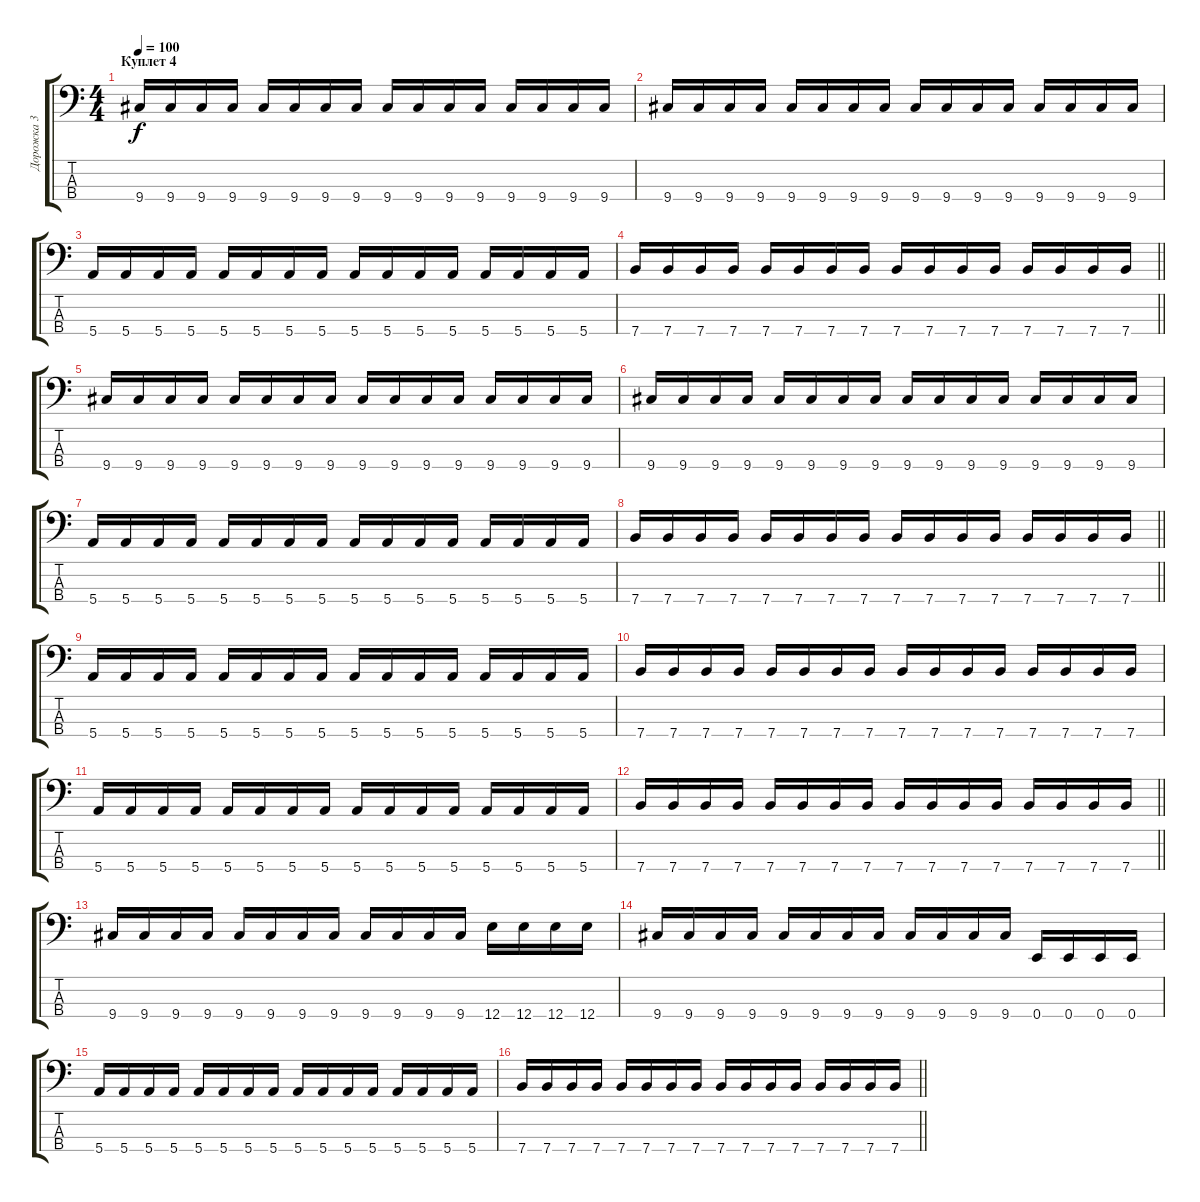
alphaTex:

\track ("Дорожка 3" "Дорожка 3") {instrument electricbassfinger}
\staff {score tabs}
\tuning (G2 D2 A1 E1) {hide}
\ts (4 4)
\section ("" "Куплет 4")
\tempo 100
\clef f4
\ks c
9.4.16{dy f} 9.4.16 9.4.16 9.4.16 9.4.16 9.4.16 9.4.16 9.4.16 9.4.16 9.4.16 9.4.16 9.4.16 9.4.16 9.4.16 9.4.16 9.4.16 |
9.4.16 9.4.16 9.4.16 9.4.16 9.4.16 9.4.16 9.4.16 9.4.16 9.4.16 9.4.16 9.4.16 9.4.16 9.4.16 9.4.16 9.4.16 9.4.16 |
5.4.16 5.4.16 5.4.16 5.4.16 5.4.16 5.4.16 5.4.16 5.4.16 5.4.16 5.4.16 5.4.16 5.4.16 5.4.16 5.4.16 5.4.16 5.4.16 |
\barLineRight lightlight
7.4.16 7.4.16 7.4.16 7.4.16 7.4.16 7.4.16 7.4.16 7.4.16 7.4.16 7.4.16 7.4.16 7.4.16 7.4.16 7.4.16 7.4.16 7.4.16 |
9.4.16 9.4.16 9.4.16 9.4.16 9.4.16 9.4.16 9.4.16 9.4.16 9.4.16 9.4.16 9.4.16 9.4.16 9.4.16 9.4.16 9.4.16 9.4.16 |
9.4.16 9.4.16 9.4.16 9.4.16 9.4.16 9.4.16 9.4.16 9.4.16 9.4.16 9.4.16 9.4.16 9.4.16 9.4.16 9.4.16 9.4.16 9.4.16 |
5.4.16 5.4.16 5.4.16 5.4.16 5.4.16 5.4.16 5.4.16 5.4.16 5.4.16 5.4.16 5.4.16 5.4.16 5.4.16 5.4.16 5.4.16 5.4.16 |
\barLineRight lightlight
7.4.16 7.4.16 7.4.16 7.4.16 7.4.16 7.4.16 7.4.16 7.4.16 7.4.16 7.4.16 7.4.16 7.4.16 7.4.16 7.4.16 7.4.16 7.4.16 |
5.4.16 5.4.16 5.4.16 5.4.16 5.4.16 5.4.16 5.4.16 5.4.16 5.4.16 5.4.16 5.4.16 5.4.16 5.4.16 5.4.16 5.4.16 5.4.16 |
7.4.16 7.4.16 7.4.16 7.4.16 7.4.16 7.4.16 7.4.16 7.4.16 7.4.16 7.4.16 7.4.16 7.4.16 7.4.16 7.4.16 7.4.16 7.4.16 |
5.4.16 5.4.16 5.4.16 5.4.16 5.4.16 5.4.16 5.4.16 5.4.16 5.4.16 5.4.16 5.4.16 5.4.16 5.4.16 5.4.16 5.4.16 5.4.16 |
\barLineRight lightlight
7.4.16 7.4.16 7.4.16 7.4.16 7.4.16 7.4.16 7.4.16 7.4.16 7.4.16 7.4.16 7.4.16 7.4.16 7.4.16 7.4.16 7.4.16 7.4.16 |
9.4.16 9.4.16 9.4.16 9.4.16 9.4.16 9.4.16 9.4.16 9.4.16 9.4.16 9.4.16 9.4.16 9.4.16 12.4.16 12.4.16 12.4.16 12.4.16 |
9.4.16 9.4.16 9.4.16 9.4.16 9.4.16 9.4.16 9.4.16 9.4.16 9.4.16 9.4.16 9.4.16 9.4.16 0.4.16 0.4.16 0.4.16 0.4.16 |
5.4.16 5.4.16 5.4.16 5.4.16 5.4.16 5.4.16 5.4.16 5.4.16 5.4.16 5.4.16 5.4.16 5.4.16 5.4.16 5.4.16 5.4.16 5.4.16 |
\barLineRight lightlight
7.4.16 7.4.16 7.4.16 7.4.16 7.4.16 7.4.16 7.4.16 7.4.16 7.4.16 7.4.16 7.4.16 7.4.16 7.4.16 7.4.16 7.4.16 7.4.16
